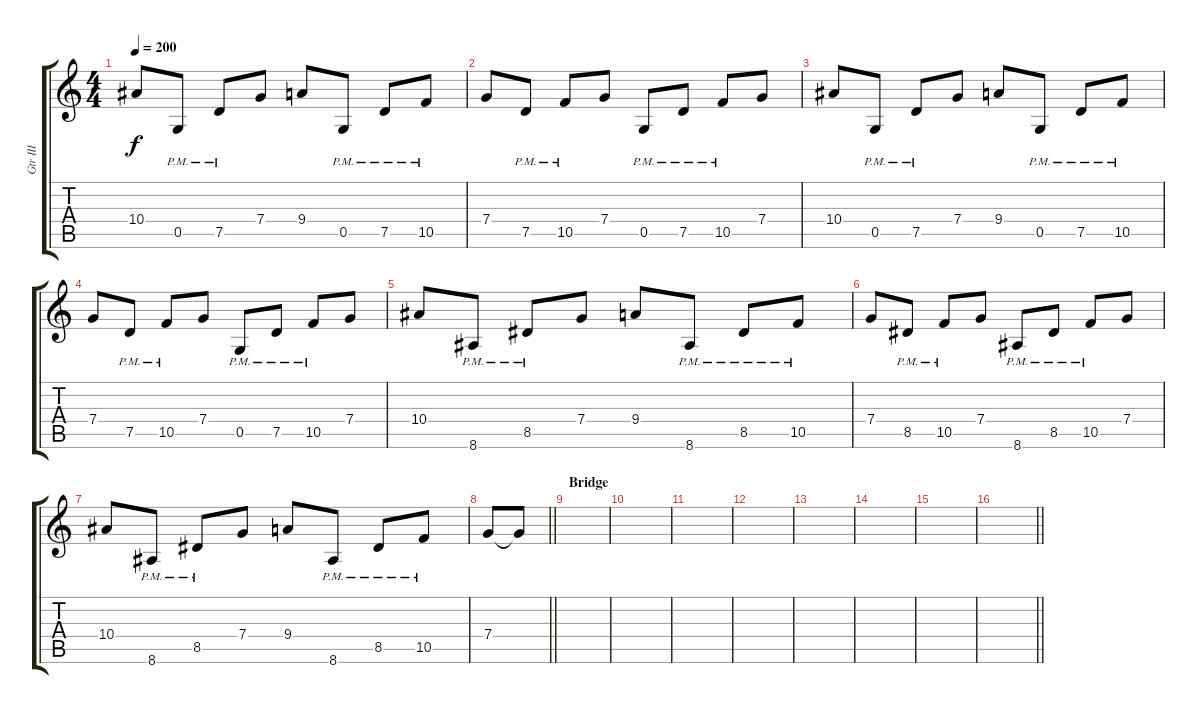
\track ("Gtr III" "Gtr III") {instrument overdrivenguitar}
\staff {score tabs}
\tuning (D4 A3 F3 C3 G2 D2) {hide}
\ts (4 4)
\tempo 200
\clef g2
\ks c
10.4.8{dy f} 0.5{pm}.8 7.5{pm}.8 7.4.8 9.4.8 0.5{pm}.8 7.5{pm}.8 10.5{pm}.8 |
7.4.8 7.5{pm}.8 10.5{pm}.8 7.4.8 0.5{pm}.8 7.5{pm}.8 10.5{pm}.8 7.4.8 |
10.4.8 0.5{pm}.8 7.5{pm}.8 7.4.8 9.4.8 0.5{pm}.8 7.5{pm}.8 10.5{pm}.8 |
7.4.8 7.5{pm}.8 10.5{pm}.8 7.4.8 0.5{pm}.8 7.5{pm}.8 10.5{pm}.8 7.4.8 |
10.4.8 8.6{pm}.8 8.5{pm}.8 7.4.8 9.4.8 8.6{pm}.8 8.5{pm}.8 10.5{pm}.8 |
7.4.8 8.5{pm}.8 10.5{pm}.8 7.4.8 8.6{pm}.8 8.5{pm}.8 10.5{pm}.8 7.4.8 |
10.4.8 8.6{pm}.8 8.5{pm}.8 7.4.8 9.4.8 8.6{pm}.8 8.5{pm}.8 10.5{pm}.8 |
\barLineRight lightlight
7.4.8 7.4{t}.8 |
\section ("" "Bridge")
|
|
|
|
|
|
|
\barLineRight lightlight
